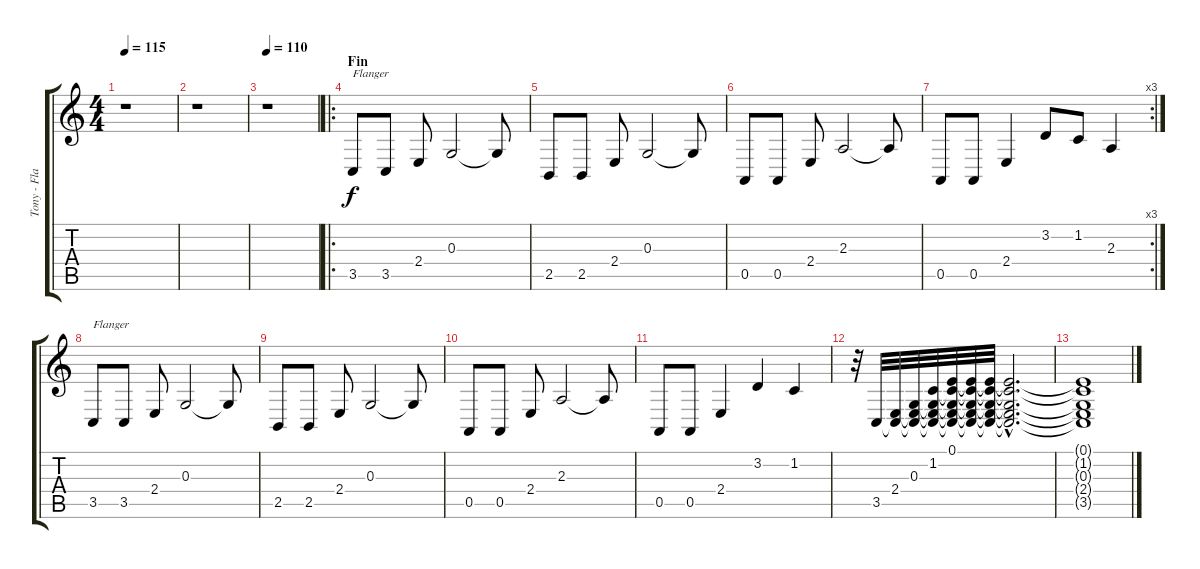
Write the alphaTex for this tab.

\track ("Tony - Flanger" "Tony - Fla") {instrument fx4atmosphere}
\staff {score tabs}
\tuning (E4 B3 G3 D3 A2 E2) {hide}
\ts (4 4)
\tempo 115
\clef g2
\ks c
r.1{dy mf} |
r.1 |
\tempo 110
r.1 |
\ro
\section ("" "Fin")
3.5.8{txt "Flanger" dy f} 3.5.8 2.4.8 0.3.2 0.3{t}.8 |
2.5.8 2.5.8 2.4.8 0.3.2 0.3{t}.8 |
0.5.8 0.5.8 2.4.8 2.3.2 2.3{t}.8 |
\rc 3
0.5.8 0.5.8 2.4.4 3.2.8 1.2.8 2.3.4 |
3.5.8{txt "Flanger"} 3.5.8 2.4.8 0.3.2 0.3{t}.8 |
2.5.8 2.5.8 2.4.8 0.3.2 0.3{t}.8 |
0.5.8 0.5.8 2.4.8 2.3.2 2.3{t}.8 |
0.5.8 0.5.8 2.4.4 3.2.4 1.2.4 |
r.32 3.5.32 (2.4 3.5{t}).32 (0.3 2.4{t} 3.5{t}).32 (1.2 0.3{t} 2.4{t} 3.5{t}).32 (0.1 1.2{t} 0.3{t} 2.4{t} 3.5{t}).32 (0.1{t} 1.2{t} 0.3{t} 2.4{t} 3.5{t}).32 (0.1{t} 1.2{t} 0.3{t} 2.4{t} 3.5{t}).32 (0.1{hac t} 1.2{hac t} 0.3{hac t} 2.4{hac t} 3.5{hac t}).2{d} |
(0.1{t} 1.2{t} 0.3{t} 2.4{t} 3.5{t}).1
